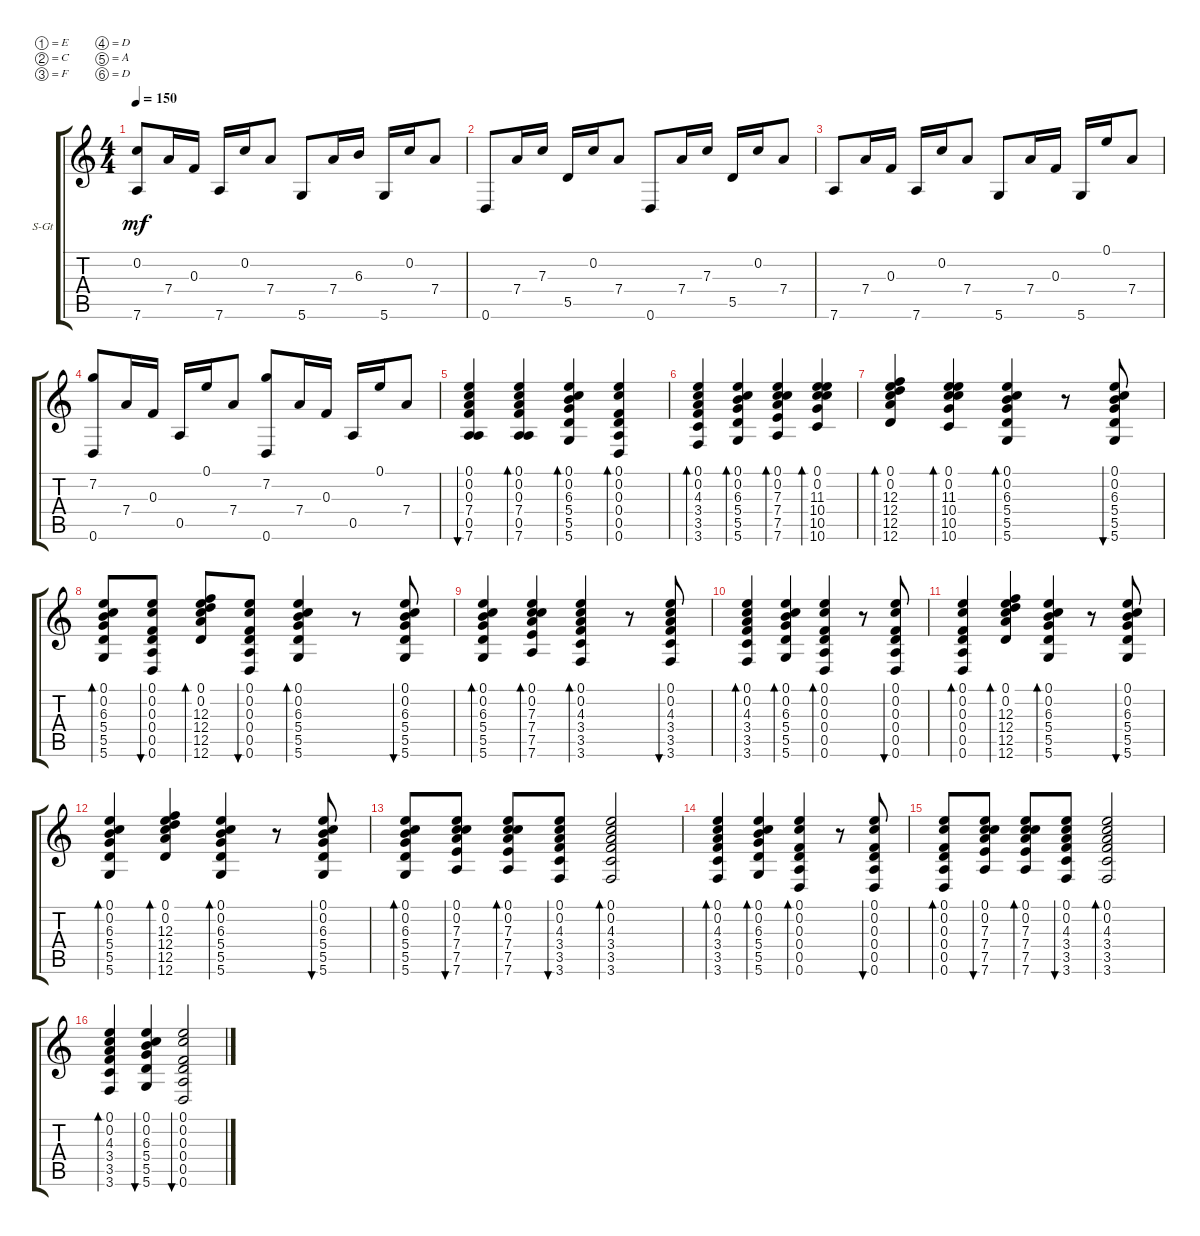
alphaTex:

\bracketExtendMode groupsimilarinstruments
\firstSystemTrackNameOrientation horizontal
\otherSystemsTrackNameOrientation horizontal
\track ("Piste 1" "S-Gt") {instrument acousticguitarsteel}
\staff {score tabs}
\tuning (E4 C4 F3 D3 A2 D2)
\ts (4 4)
\tempo 150
\clef g2
\ks c
(0.2 7.6).8{dy mf} 7.4.16 0.3.16 7.6.16 0.2.16 7.4.8 5.6.8 7.4.16 6.3.16 5.6.16 0.2.16 7.4.8 |
0.6.8 7.4.16 7.3.16 5.5.16 0.2.16 7.4.8 0.6.8 7.4.16 7.3.16 5.5.16 0.2.16 7.4.8 |
7.6.8 7.4.16 0.3.16 7.6.16 0.2.16 7.4.8 5.6.8 7.4.16 0.3.16 5.6.16 0.1.16 7.4.8 |
(7.2 0.6).8 7.4.16 0.3.16 0.5.16 0.1.16 7.4.8 (7.2 0.6).8 7.4.16 0.3.16 0.5.16 0.1.16 7.4.8 |
(0.1 0.2 0.3 7.4 0.5 7.6).4{bu 120} (0.1 0.2 0.3 7.4 0.5 7.6).4{bd 120} (0.1 0.2 6.3 5.4 5.5 5.6).4{bd 120} (0.1 0.2 0.3 0.4 0.5 0.6).4{bd 120} |
(0.1 0.2 4.3 3.4 3.5 3.6).4{bd 120} (0.1 0.2 6.3 5.4 5.5 5.6).4{bd 120} (0.1 0.2 7.3 7.4 7.5 7.6).4{bd 120} (0.1 0.2 11.3 10.4 10.5 10.6).4{bd 120} |
(0.1 0.2 12.3 12.4 12.5 12.6).4{bd 120} (0.1 0.2 11.3 10.4 10.5 10.6).4{bd 120} (0.1 0.2 6.3 5.4 5.5 5.6).4{bd 120} r.8 (0.1 0.2 6.3 5.4 5.5 5.6).8{bu 120} |
(0.1 0.2 6.3 5.4 5.5 5.6).8{bd 120} (0.1 0.2 0.3 0.4 0.5 0.6).8{bu 120} (0.1 0.2 12.3 12.4 12.5 12.6).8{bd 120} (0.1 0.2 0.3 0.4 0.5 0.6).8{bu 120} (0.1 0.2 6.3 5.4 5.5 5.6).4{bd 120} r.8 (0.1 0.2 6.3 5.4 5.5 5.6).8{bu 120} |
(0.1 0.2 6.3 5.4 5.5 5.6).4{bd 120} (0.1 0.2 7.3 7.4 7.5 7.6).4{bd 120} (0.1 0.2 4.3 3.4 3.5 3.6).4{bd 120} r.8 (0.1 0.2 4.3 3.4 3.5 3.6).8{bu 120} |
(0.1 0.2 4.3 3.4 3.5 3.6).4{bd 120} (0.1 0.2 6.3 5.4 5.5 5.6).4{bd 120} (0.1 0.2 0.3 0.4 0.5 0.6).4{bd 120} r.8 (0.1 0.2 0.3 0.4 0.5 0.6).8{bu 120} |
(0.1 0.2 0.3 0.4 0.5 0.6).4{bd 120} (0.1 0.2 12.3 12.4 12.5 12.6).4{bd 120} (0.1 0.2 6.3 5.4 5.5 5.6).4{bd 120} r.8 (0.1 0.2 6.3 5.4 5.5 5.6).8{bu 120} |
(0.1 0.2 6.3 5.4 5.5 5.6).4{bd 120} (0.1 0.2 12.3 12.4 12.5 12.6).4{bd 120} (0.1 0.2 6.3 5.4 5.5 5.6).4{bd 120} r.8 (0.1 0.2 6.3 5.4 5.5 5.6).8{bu 120} |
(0.1 0.2 6.3 5.4 5.5 5.6).8{bd 120} (0.1 0.2 7.3 7.4 7.5 7.6).8{bu 120} (0.1 0.2 7.3 7.4 7.5 7.6).8{bd 120} (0.1 0.2 4.3 3.4 3.5 3.6).8{bu 120} (0.1 0.2 4.3 3.4 3.5 3.6).2{bd 120} |
(0.1 0.2 4.3 3.4 3.5 3.6).4{bd 120} (0.1 0.2 6.3 5.4 5.5 5.6).4{bd 120} (0.1 0.2 0.3 0.4 0.5 0.6).4{bd 120} r.8 (0.1 0.2 0.3 0.4 0.5 0.6).8{bu 120} |
(0.1 0.2 0.3 0.4 0.5 0.6).8{bd 120} (0.1 0.2 7.3 7.4 7.5 7.6).8{bu 120} (0.1 0.2 7.3 7.4 7.5 7.6).8{bd 120} (0.1 0.2 4.3 3.4 3.5 3.6).8{bu 120} (0.1 0.2 4.3 3.4 3.5 3.6).2{bd 120} |
(0.1 0.2 4.3 3.4 3.5 3.6).4{bd 120} (0.1 0.2 6.3 5.4 5.5 5.6).4{bu 240} (0.1 0.2 0.3 0.4 0.5 0.6).2{bu 250}
